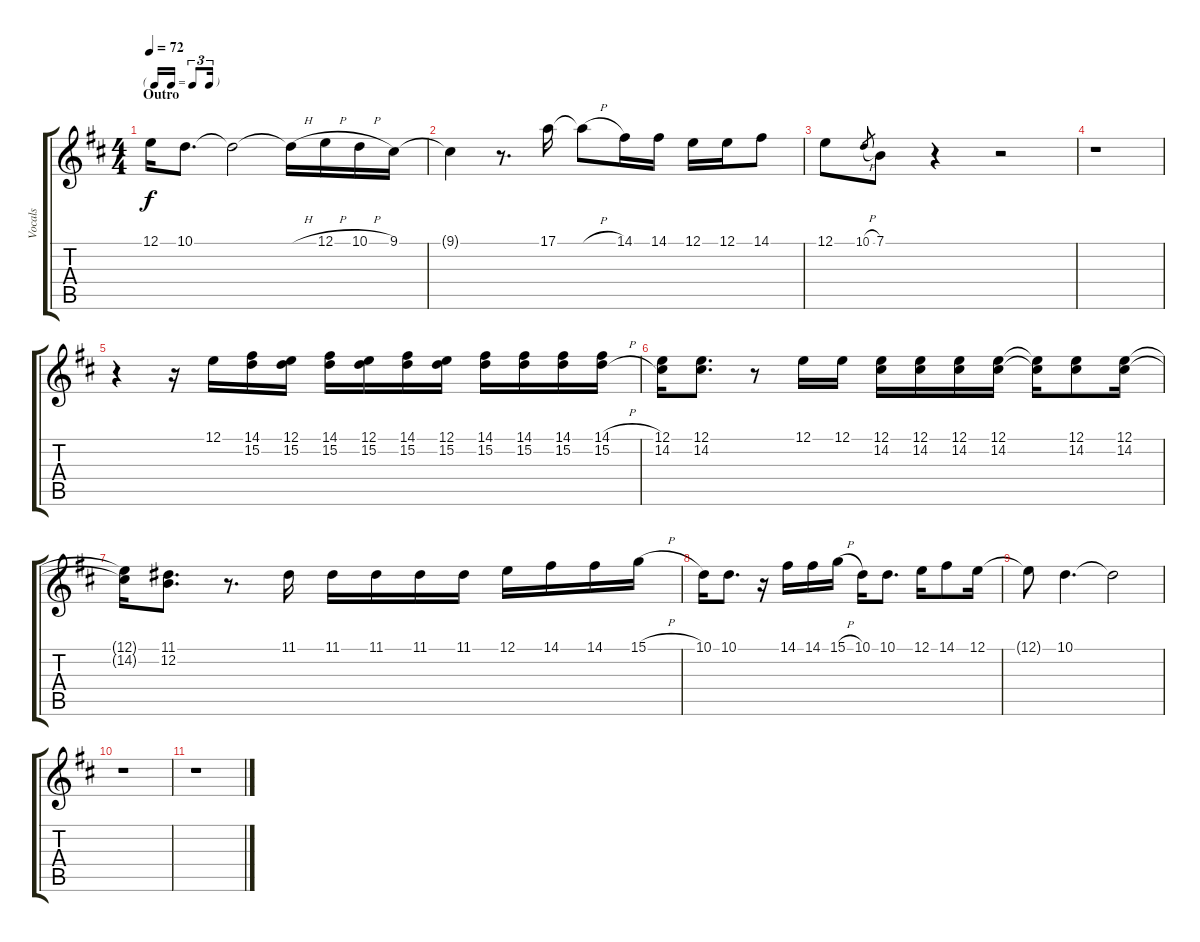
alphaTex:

\track ("Vocals" "Vocals") {instrument flute}
\staff {score tabs}
\tuning (E4 B3 G3 D3 A2 E2) {hide}
\ts (4 4)
\tf triplet16th
\section ("" "Outro")
\tempo 72
\clef g2
\ks d
12.1{t}.16{dy f} 10.1.8{d} 10.1{t}.2 10.1{h t}.16 12.1{h}.16 10.1{h}.16 9.1.16 |
9.1{t}.4 r.8{d} 17.1.16 17.1{h t}.8 14.1.16 14.1.16 12.1.16 12.1.16 14.1.8 |
12.1.8 10.1{h}.8{gr} 7.1.8 r.4 r.2 |
r.1 |
r.4 r.16 12.1.16 (14.1 15.2).16 (12.1 15.2).16 (14.1 15.2).16 (12.1 15.2).16 (14.1 15.2).16 (12.1 15.2).16 (14.1 15.2).16 (14.1 15.2).16 (14.1 15.2).16 (14.1{h} 15.2{h}).16 |
(12.1 14.2).16 (12.1 14.2).8{d} r.8 12.1.16 12.1.16 (12.1 14.2).16 (12.1 14.2).16 (12.1 14.2).16 (12.1 14.2).16 (12.1{t} 14.2{t}).16 (12.1 14.2).8 (12.1 14.2).16 |
(12.1{t} 14.2{t}).16 (11.1 12.2).8{d} r.8{d} 11.1.16 11.1.16 11.1.16 11.1.16 11.1.16 12.1.16 14.1.16 14.1.16 15.1{h}.16 |
10.1.16 10.1.8{d} r.16 14.1.16 14.1.16 15.1{h}.16 10.1.16 10.1.8{d} 12.1.16 14.1.8 12.1.16 |
12.1{t}.8 10.1.4{d} 10.1{t}.2 |
r.1 |
r.1
